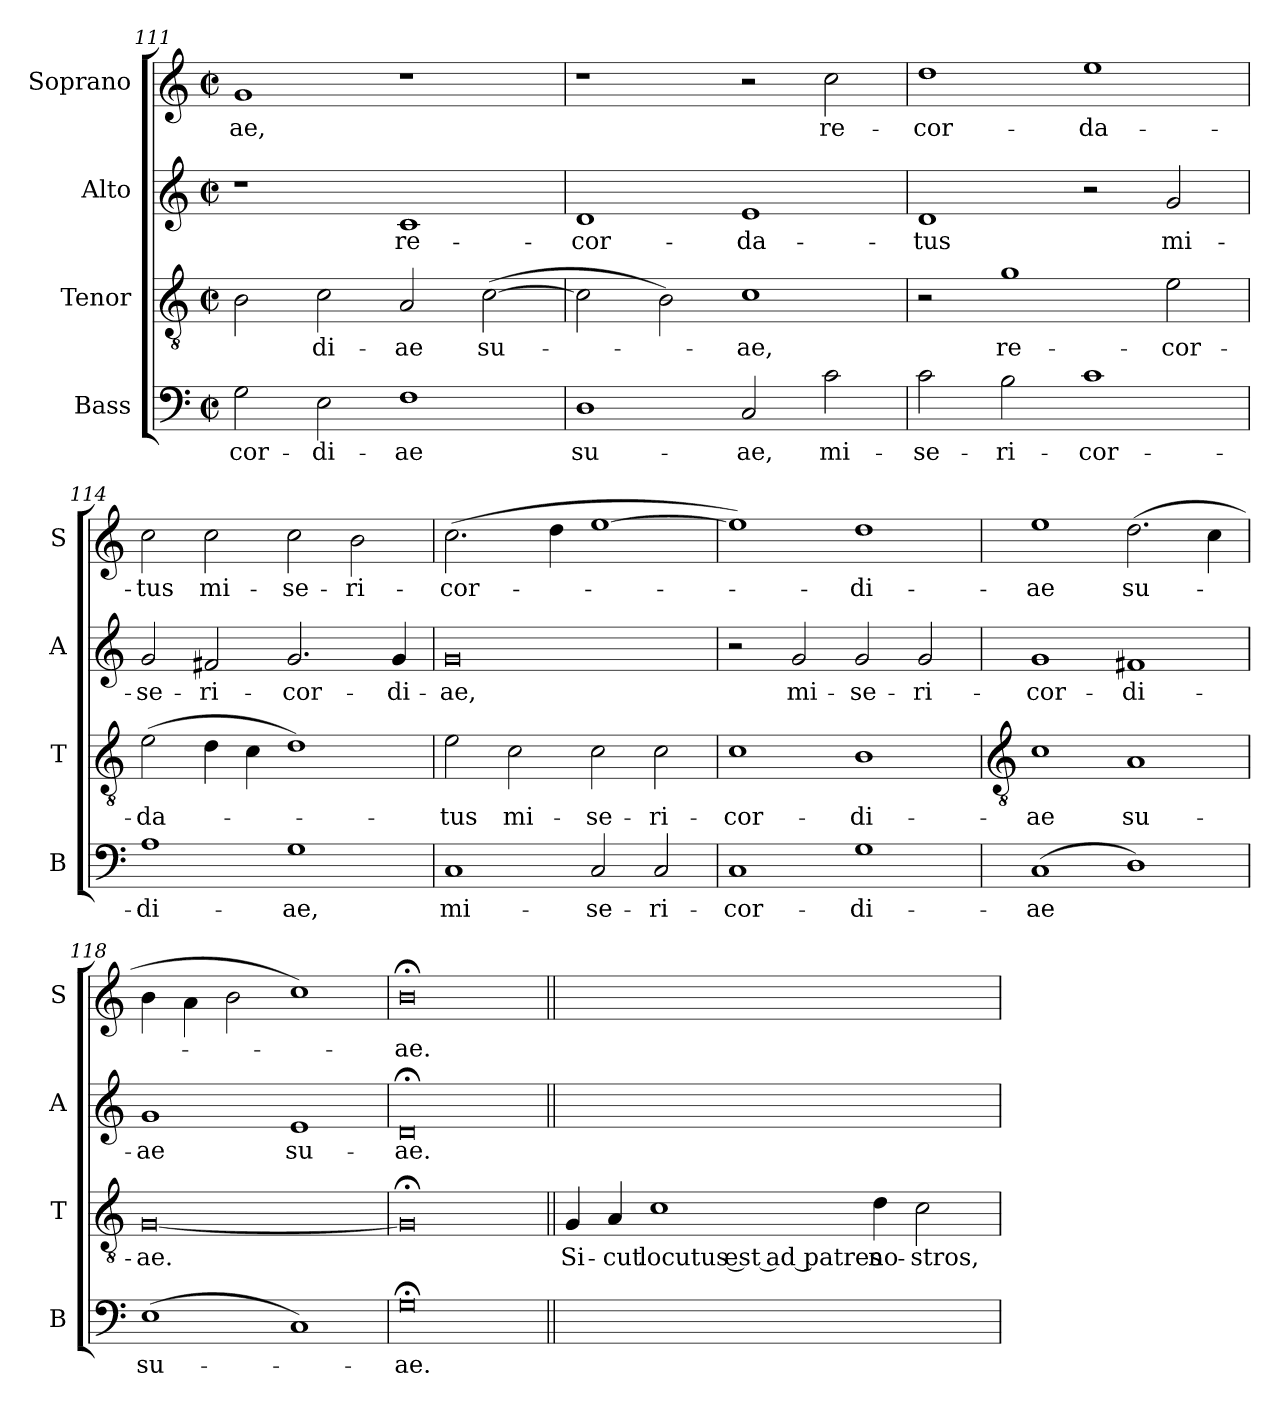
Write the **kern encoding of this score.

**kern	**text	**kern	**text	**kern	**text	**kern	**text
*part4	*part4	*part3	*part3	*part2	*part2	*part1	*part1
*staff4	*staff4	*staff3	*staff3	*staff2	*staff2	*staff1	*staff1
*I"Bass	*	*I"Tenor	*	*I"Alto	*	*I"Soprano	*
*I'B	*	*I'T	*	*I'A	*	*I'S	*
*clefF4	*	*clefGv2	*	*clefG2	*	*clefG2	*
*k[]	*	*k[]	*	*k[]	*	*k[]	*
*C:	*	*C:	*	*C:	*	*C:	*
*M4/2	*	*M4/2	*	*M4/2	*	*M4/2	*
*met(c|)	*	*met(c|)	*	*met(c|)	*	*met(c|)	*
=111	=111	=111	=111	=111	=111	=111	=111
!	!LO:LY:b	!	!	!	!	!	!LO:LY:b
2G	-cor-	2B	.	1r	.	1g	ae,
!	!LO:LY:b	!	!LO:LY:b	!	!	!	!
2E	-di-	2c	di-	.	.	.	.
!	!LO:LY:b	!	!LO:LY:b	!	!LO:LY:b	!	!
1F	-ae	2A	-ae	1c	re-	1r	.
!	!	!	!LO:LY:b	!	!	!	!
.	.	(>[2c	su-	.	.	.	.
=112	=112	=112	=112	=112	=112	=112	=112
!	!LO:LY:b	!	!	!	!LO:LY:b	!	!
1D	su-	2c]	.	1d	-cor-	1r	.
.	.	2B)	.	.	.	.	.
!	!LO:LY:b	!	!LO:LY:b	!	!LO:LY:b	!	!
2C	-ae,	1c	ae,	1e	-da-	2r	.
!	!LO:LY:b	!	!	!	!	!	!LO:LY:b
2c	mi-	.	.	.	.	2cc	re-
=113	=113	=113	=113	=113	=113	=113	=113
!	!LO:LY:b	!	!	!	!LO:LY:b	!	!LO:LY:b
2c	-se-	2r	.	1d	-tus	1dd	-cor-
!	!LO:LY:b	!	!LO:LY:b	!	!	!	!
2B	-ri-	1g	re-	.	.	.	.
!	!LO:LY:b	!	!	!	!	!	!LO:LY:b
1c	-cor-	.	.	2r	.	1ee	-da-
!	!	!	!LO:LY:b	!	!LO:LY:b	!	!
.	.	2e	-cor-	2g	mi-	.	.
=114	=114	=114	=114	=114	=114	=114	=114
!	!LO:LY:b	!	!LO:LY:b	!	!LO:LY:b	!	!LO:LY:b
1A	-di-	(>2e	-da-	2g	-se-	2cc	-tus
!	!	!	!	!	!LO:LY:b	!	!LO:LY:b
.	.	4d	.	2f#X	-ri-	2cc	mi-
.	.	4c	.	.	.	.	.
!	!LO:LY:b	!	!	!	!LO:LY:b	!	!LO:LY:b
1G	-ae,	1d)	.	2.g	-cor-	2cc	-se-
!	!	!	!	!	!	!	!LO:LY:b
.	.	.	.	.	.	2b	-ri-
!	!	!	!	!	!LO:LY:b	!	!
.	.	.	.	4g	-di-	.	.
=115	=115	=115	=115	=115	=115	=115	=115
!	!LO:LY:b	!	!LO:LY:b	!	!LO:LY:b	!	!LO:LY:b
1C	mi-	2e	tus	0g	-ae,	(>2.cc	-cor-
!	!	!	!LO:LY:b	!	!	!	!
.	.	2c	mi-	.	.	.	.
.	.	.	.	.	.	4dd	.
!	!LO:LY:b	!	!LO:LY:b	!	!	!	!
2C	-se-	2c	-se-	.	.	[1ee	.
!	!LO:LY:b	!	!LO:LY:b	!	!	!	!
2C	-ri-	2c	-ri-	.	.	.	.
=116	=116	=116	=116	=116	=116	=116	=116
!	!LO:LY:b	!	!LO:LY:b	!	!	!	!
1C	-cor-	1c	-cor-	2r	.	1ee])	.
!	!	!	!	!	!LO:LY:b	!	!
.	.	.	.	2g	mi-	.	.
!	!LO:LY:b	!	!LO:LY:b	!	!LO:LY:b	!	!LO:LY:b
1G	-di-	1B	-di-	2g	-se-	1dd	di-
!	!	!	!	!	!LO:LY:b	!	!
.	.	.	.	2g	-ri-	.	.
!!LO:LB:g=z
=117	=117	=117	=117	=117	=117	=117	=117
*	*	*clefGv2	*	*	*	*	*
!	!LO:LY:b	!	!LO:LY:b	!	!LO:LY:b	!	!LO:LY:b
(<1C	-ae	1c	-ae	1g	-cor-	1ee	-ae
!	!	!	!LO:LY:b	!	!LO:LY:b	!	!LO:LY:b
1D)	.	1A	su-	1f#X	-di-	(>2.dd	su-
.	.	.	.	.	.	4cc	.
=118	=118	=118	=118	=118	=118	=118	=118
!	!LO:LY:b	!	!LO:LY:b	!	!LO:LY:b	!	!
(<1E	su-	[0G	-ae.	1g	-ae	4b	.
.	.	.	.	.	.	4a\	.
.	.	.	.	.	.	2b	.
!	!	!	!	!	!LO:LY:b	!	!
1C)	.	.	.	1e	su-	1cc)	.
=119	=119	=119	=119	=119	=119	=119	=119
!	!LO:LY:b	!	!	!	!LO:LY:b	!	!LO:LY:b
0G;<	ae.	0G;<]	.	0d;<	-ae.	0b;<	ae.
=120||	=120||	=120||	=120||	=120||	=120||	=120||	=120||
!	!	!	!LO:LY:b	!	!	!	!
0ryy	.	4G	Si-	0ryy	.	0ryy	.
!	!	!	!LO:LY:b	!	!	!	!
.	.	4A	-cut	.	.	.	.
!	!	!	!LO:LY:b	!	!	!	!
.	.	1c	locutus est ad patres	.	.	.	.
!	!	!	!LO:LY:b	!	!	!	!
.	.	4d	no-	.	.	.	.
!	!	!	!LO:LY:b	!	!	!	!
.	.	2c	-stros,	.	.	.	.
4ryy	.	.	.	4ryy	.	4ryy	.
=	=	=	=	=	=	=	=
*-	*-	*-	*-	*-	*-	*-	*-
